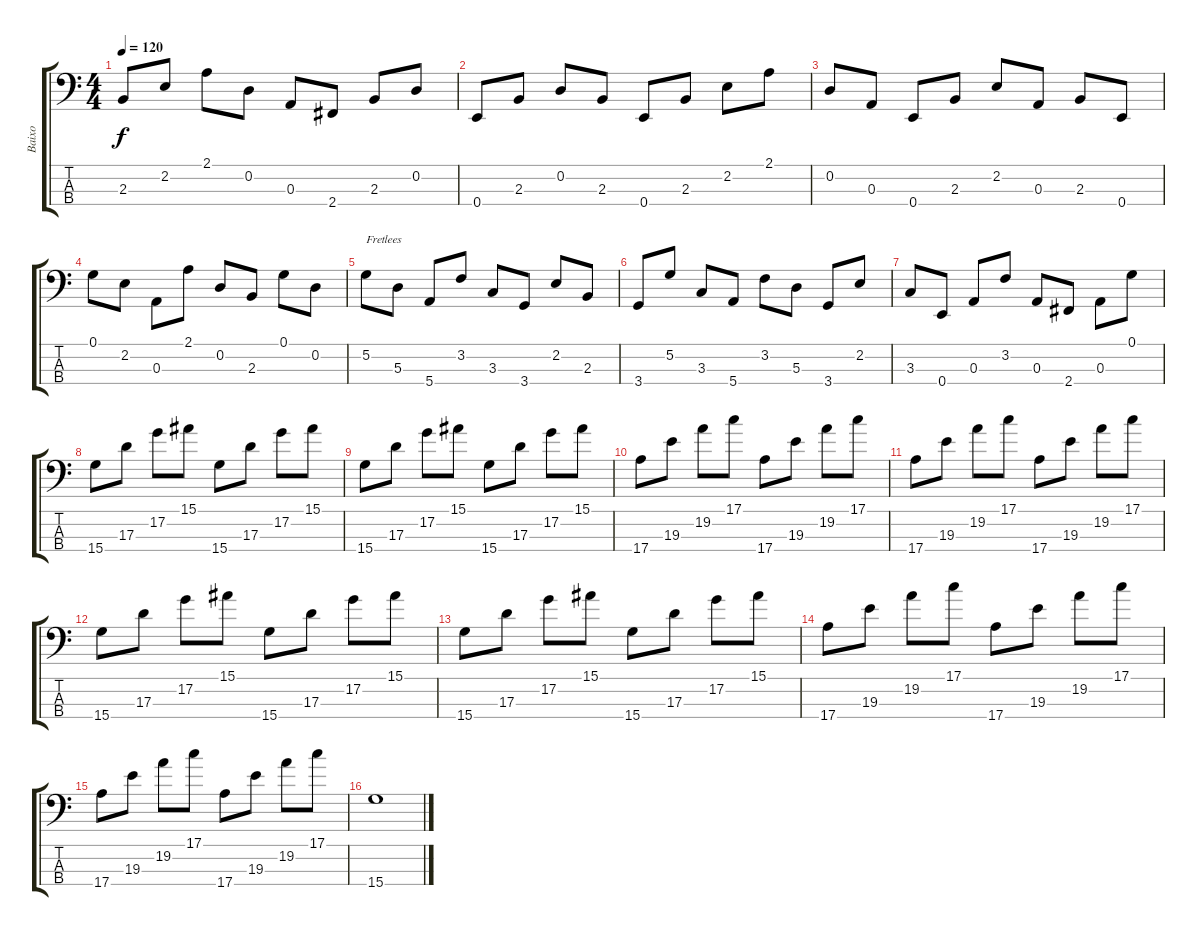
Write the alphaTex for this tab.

\track ("Baixo" "Baixo") {instrument fretlessbass}
\staff {score tabs}
\tuning (G2 D2 A1 E1) {hide}
\ts (4 4)
\tempo 120
\clef f4
\ks c
2.3.8{dy f} 2.2.8 2.1.8 0.2.8 0.3.8 2.4.8 2.3.8 0.2.8 |
0.4.8 2.3.8 0.2.8 2.3.8 0.4.8 2.3.8 2.2.8 2.1.8 |
0.2.8 0.3.8 0.4.8 2.3.8 2.2.8 0.3.8 2.3.8 0.4.8 |
0.1.8 2.2.8 0.3.8 2.1.8 0.2.8 2.3.8 0.1.8 0.2.8 |
5.2.8{txt "Fretlees" instrument fretlessbass} 5.3.8 5.4.8 3.2.8 3.3.8 3.4.8 2.2.8 2.3.8 |
3.4.8 5.2.8 3.3.8 5.4.8 3.2.8 5.3.8 3.4.8 2.2.8 |
3.3.8 0.4.8 0.3.8 3.2.8 0.3.8 2.4.8 0.3.8 0.1.8 |
15.4.8 17.3.8 17.2.8 15.1.8 15.4.8 17.3.8 17.2.8 15.1.8 |
15.4.8 17.3.8 17.2.8 15.1.8 15.4.8 17.3.8 17.2.8 15.1.8 |
17.4.8 19.3.8 19.2.8 17.1.8 17.4.8 19.3.8 19.2.8 17.1.8 |
17.4.8 19.3.8 19.2.8 17.1.8 17.4.8 19.3.8 19.2.8 17.1.8 |
15.4.8 17.3.8 17.2.8 15.1.8 15.4.8 17.3.8 17.2.8 15.1.8 |
15.4.8 17.3.8 17.2.8 15.1.8 15.4.8 17.3.8 17.2.8 15.1.8 |
17.4.8 19.3.8 19.2.8 17.1.8 17.4.8 19.3.8 19.2.8 17.1.8 |
17.4.8 19.3.8 19.2.8 17.1.8 17.4.8 19.3.8 19.2.8 17.1.8 |
15.4.1
